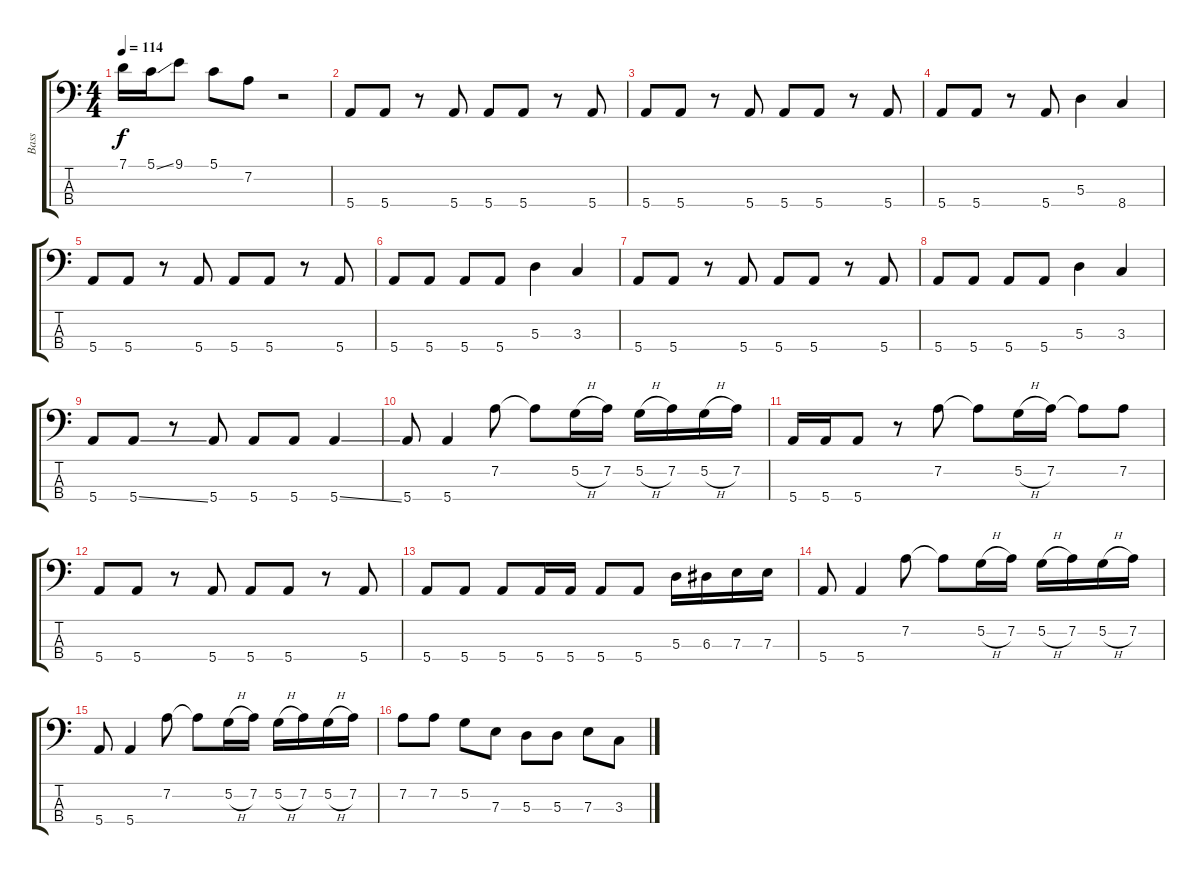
\track ("Bass" "Bass") {instrument electricbassfinger}
\staff {score tabs}
\tuning (G2 D2 A1 E1) {hide}
\ts (4 4)
\tempo 114
\clef f4
\ks c
7.1.16{dy f} 5.1{ss}.16 9.1.8 5.1.8 7.2.8 r.2 |
5.4.8 5.4.8 r.8 5.4.8 5.4.8 5.4.8 r.8 5.4.8 |
5.4.8 5.4.8 r.8 5.4.8 5.4.8 5.4.8 r.8 5.4.8 |
5.4.8 5.4.8 r.8 5.4.8 5.3.4 8.4.4 |
5.4.8 5.4.8 r.8 5.4.8 5.4.8 5.4.8 r.8 5.4.8 |
5.4.8 5.4.8 5.4.8 5.4.8 5.3.4 3.3.4 |
5.4.8 5.4.8 r.8 5.4.8 5.4.8 5.4.8 r.8 5.4.8 |
5.4.8 5.4.8 5.4.8 5.4.8 5.3.4 3.3.4 |
5.4.8 5.4{ss}.8 r.8 5.4.8 5.4.8 5.4.8 5.4{ss}.4 |
5.4.8 5.4.4 7.2.8 7.2{t}.8 5.2{h}.16 7.2.16 5.2{h}.16 7.2.16 5.2{h}.16 7.2.16 |
5.4.16 5.4.16 5.4.8 r.8 7.2.8 7.2{t}.8 5.2{h}.16 7.2.16 7.2{t}.8 7.2.8 |
5.4.8 5.4.8 r.8 5.4.8 5.4.8 5.4.8 r.8 5.4.8 |
5.4.8 5.4.8 5.4.8 5.4.16 5.4.16 5.4.8 5.4.8 5.3.16 6.3.16 7.3.16 7.3.16 |
5.4.8 5.4.4 7.2.8 7.2{t}.8 5.2{h}.16 7.2.16 5.2{h}.16 7.2.16 5.2{h}.16 7.2.16 |
5.4.8 5.4.4 7.2.8 7.2{t}.8 5.2{h}.16 7.2.16 5.2{h}.16 7.2.16 5.2{h}.16 7.2.16 |
7.2.8 7.2.8 5.2.8 7.3.8 5.3.8 5.3.8 7.3.8 3.3.8
